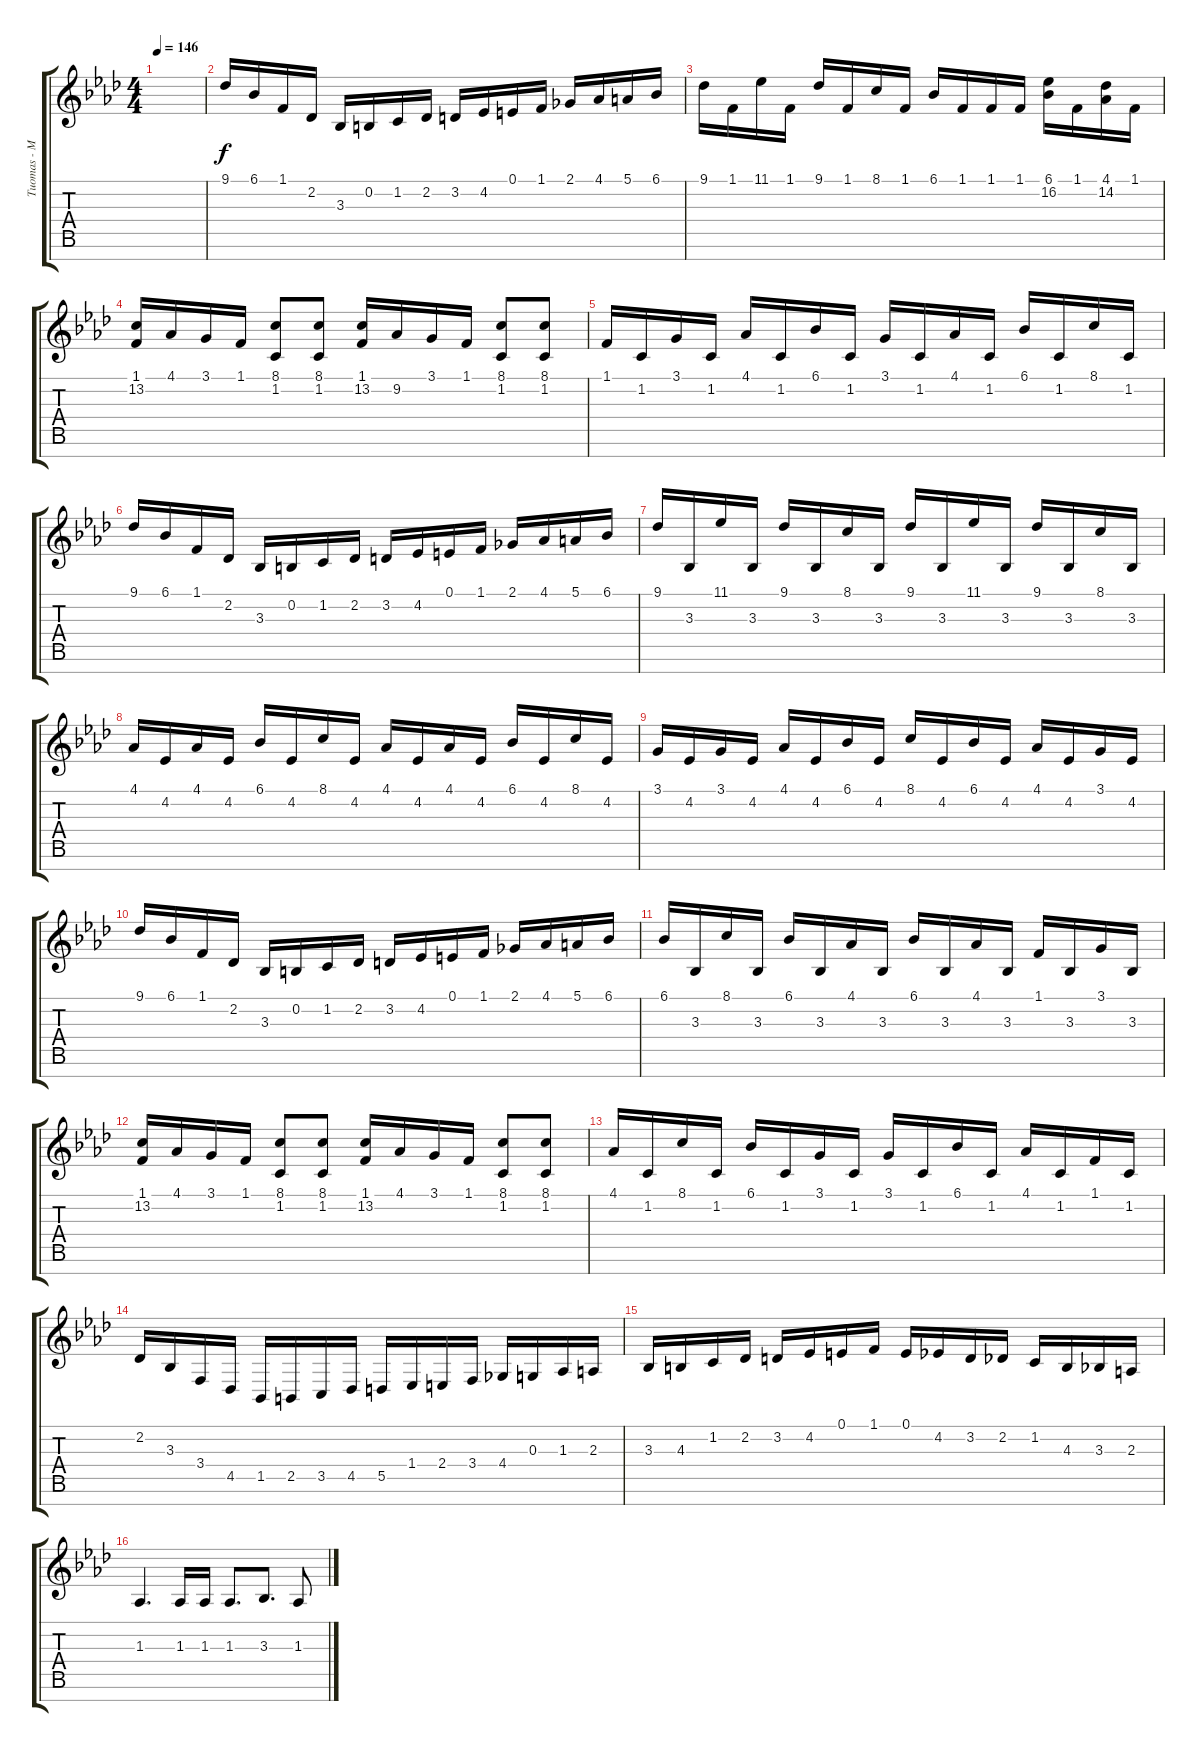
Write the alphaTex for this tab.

\track ("Tuomas - Music Box" "Tuomas - M") {instrument musicbox}
\staff {score tabs}
\tuning (E4 B3 G3 D3 A2 E2 B1) {hide}
\ts (4 4)
\tempo 146
\clef g2
\ks fminor
|
9.1.16{volume 13} 6.1.16 1.1.16 2.2.16 3.3.16 0.2.16 1.2.16 2.2.16 3.2.16 4.2.16 0.1.16 1.1.16 2.1.16 4.1.16 5.1.16 6.1.16 |
9.1.16 1.1.16 11.1.16 1.1.16 9.1.16 1.1.16 8.1.16 1.1.16 6.1.16 1.1.16 1.1.16 1.1.16 (6.1 16.2).16 1.1.16 (4.1 14.2).16 1.1.16 |
(1.1 13.2).16 4.1.16 3.1.16 1.1.16 (8.1 1.2).8 (8.1 1.2).8 (1.1 13.2).16 9.2.16 3.1.16 1.1.16 (8.1 1.2).8 (8.1 1.2).8 |
1.1.16 1.2.16 3.1.16 1.2.16 4.1.16 1.2.16 6.1.16 1.2.16 3.1.16 1.2.16 4.1.16 1.2.16 6.1.16 1.2.16 8.1.16 1.2.16 |
9.1.16 6.1.16 1.1.16 2.2.16 3.3.16 0.2.16 1.2.16 2.2.16 3.2.16 4.2.16 0.1.16 1.1.16 2.1.16 4.1.16 5.1.16 6.1.16 |
9.1.16 3.3.16 11.1.16 3.3.16 9.1.16 3.3.16 8.1.16 3.3.16 9.1.16 3.3.16 11.1.16 3.3.16 9.1.16 3.3.16 8.1.16 3.3.16 |
4.1.16 4.2.16 4.1.16 4.2.16 6.1.16 4.2.16 8.1.16 4.2.16 4.1.16 4.2.16 4.1.16 4.2.16 6.1.16 4.2.16 8.1.16 4.2.16 |
3.1.16 4.2.16 3.1.16 4.2.16 4.1.16 4.2.16 6.1.16 4.2.16 8.1.16 4.2.16 6.1.16 4.2.16 4.1.16 4.2.16 3.1.16 4.2.16 |
9.1.16 6.1.16 1.1.16 2.2.16 3.3.16 0.2.16 1.2.16 2.2.16 3.2.16 4.2.16 0.1.16 1.1.16 2.1.16 4.1.16 5.1.16 6.1.16 |
6.1.16 3.3.16 8.1.16 3.3.16 6.1.16 3.3.16 4.1.16 3.3.16 6.1.16 3.3.16 4.1.16 3.3.16 1.1.16 3.3.16 3.1.16 3.3.16 |
(1.1 13.2).16 4.1.16 3.1.16 1.1.16 (8.1 1.2).8 (8.1 1.2).8 (1.1 13.2).16 4.1.16 3.1.16 1.1.16 (8.1 1.2).8 (8.1 1.2).8 |
4.1.16 1.2.16 8.1.16 1.2.16 6.1.16 1.2.16 3.1.16 1.2.16 3.1.16 1.2.16 6.1.16 1.2.16 4.1.16 1.2.16 1.1.16 1.2.16 |
2.2.16 3.3.16 3.4.16 4.5.16 1.5.16 2.5.16 3.5.16 4.5.16 5.5.16 1.4.16 2.4.16 3.4.16 4.4.16 0.3.16 1.3.16 2.3.16 |
3.3.16 4.3.16 1.2.16 2.2.16 3.2.16 4.2.16 0.1.16 1.1.16 0.1.16 4.2.16 3.2.16 2.2.16 1.2.16 4.3.16 3.3.16 2.3.16 |
1.3.4{d} 1.3.16 1.3.16 1.3.8{d} 3.3.8{d} 1.3.8
